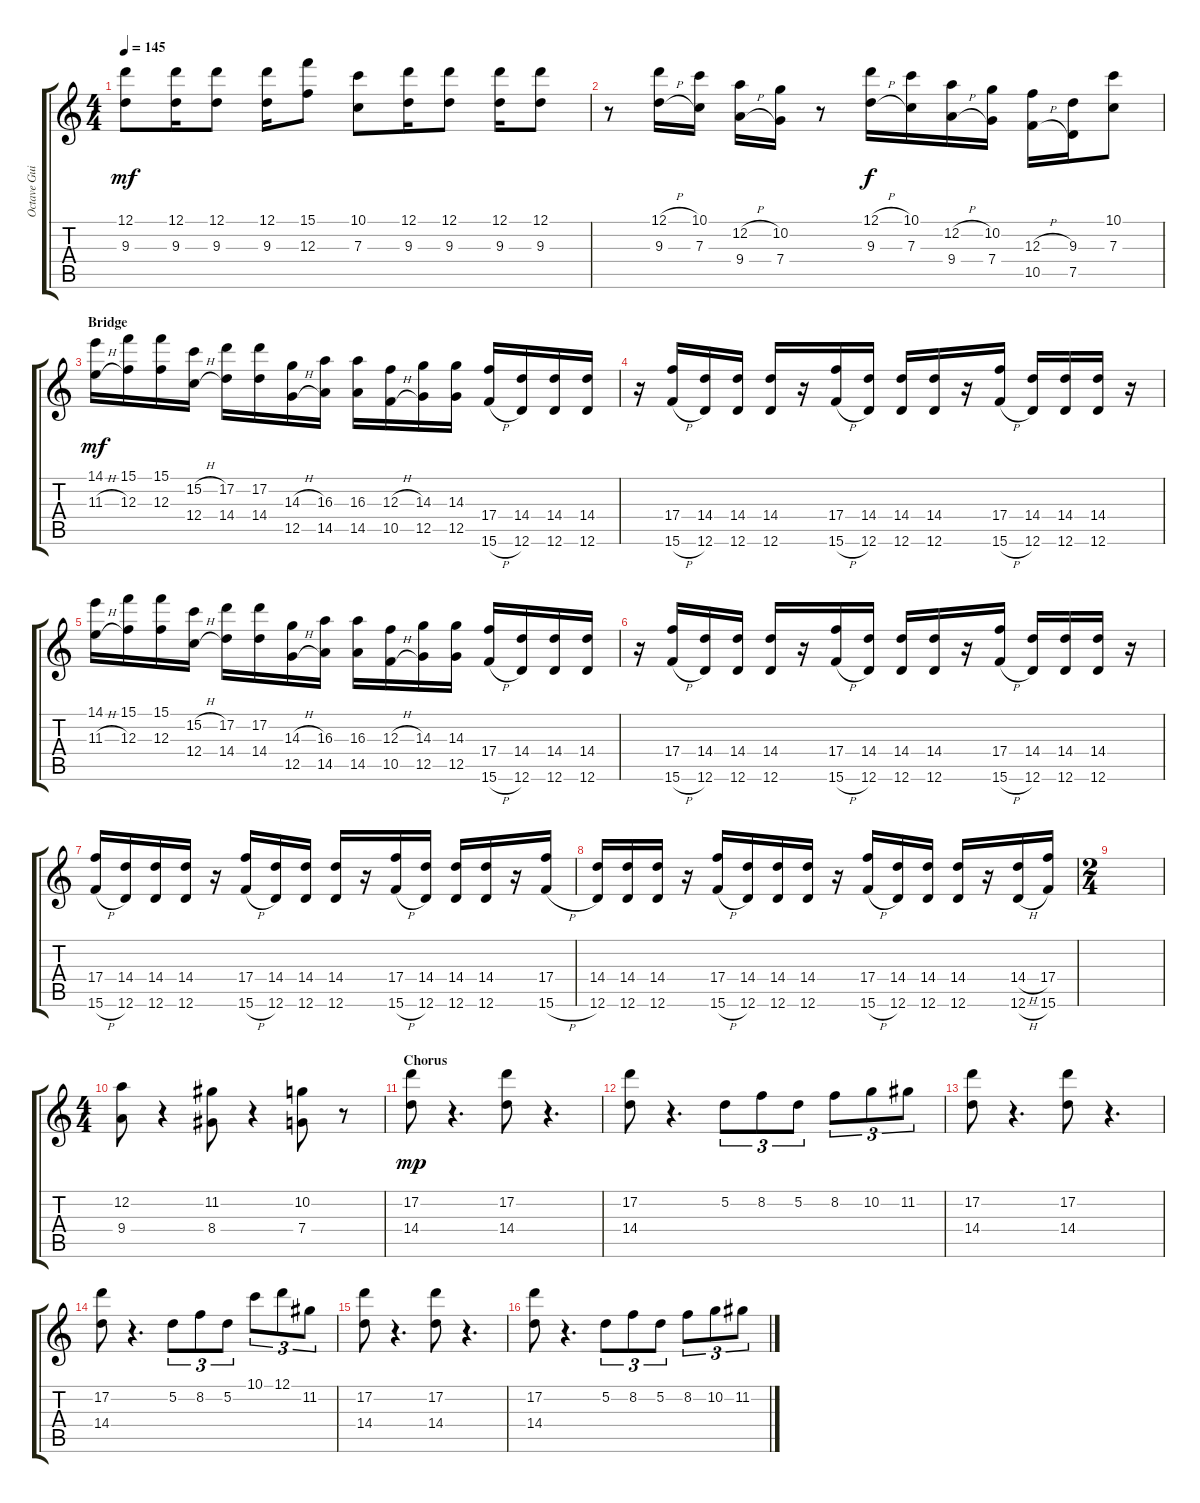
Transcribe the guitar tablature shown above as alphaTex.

\track ("Octave Guitar" "Octave Gui") {instrument distortionguitar}
\staff {score tabs}
\tuning (D4 A3 F3 C3 G2 D2) {hide}
\ts (4 4)
\tempo 145
\clef g2
\ks c
(12.1 9.3).8{dy mf} (12.1 9.3).16 (12.1 9.3).8 (12.1 9.3).16 (15.1 12.3).8 (10.1 7.3).8 (12.1 9.3).16 (12.1 9.3).8 (12.1 9.3).16 (12.1 9.3).8 |
r.8 (12.1{h} 9.3{h}).16 (10.1 7.3).16 (12.2{h} 9.4{h}).16 (10.2 7.4).16 r.8 (12.1{h} 9.3{h}).16{dy f} (10.1 7.3).16 (12.2{h} 9.4{h}).16 (10.2 7.4).16 (12.3{h} 10.5{h}).16 (9.3 7.5).16 (10.1 7.3).8 |
\section ("" "Bridge")
(14.1 11.3{h}).16{dy mf} (15.1 12.3).16 (15.1 12.3).16 (15.2{h} 12.4{h}).16 (17.2 14.4).16 (17.2 14.4).16 (14.3{h} 12.5{h}).16 (16.3 14.5).16 (16.3 14.5).16 (12.3{h} 10.5{h}).16 (14.3 12.5).16 (14.3 12.5).16 (17.4 15.6{h}).16 (14.4 12.6).16 (14.4 12.6).16 (14.4 12.6).16 |
r.16 (17.4 15.6{h}).16 (14.4 12.6).16 (14.4 12.6).16 (14.4 12.6).16 r.16 (17.4 15.6{h}).16 (14.4 12.6).16 (14.4 12.6).16 (14.4 12.6).16 r.16 (17.4 15.6{h}).16 (14.4 12.6).16 (14.4 12.6).16 (14.4 12.6).16 r.16 |
(14.1 11.3{h}).16 (15.1 12.3).16 (15.1 12.3).16 (15.2{h} 12.4{h}).16 (17.2 14.4).16 (17.2 14.4).16 (14.3{h} 12.5{h}).16 (16.3 14.5).16 (16.3 14.5).16 (12.3{h} 10.5{h}).16 (14.3 12.5).16 (14.3 12.5).16 (17.4 15.6{h}).16 (14.4 12.6).16 (14.4 12.6).16 (14.4 12.6).16 |
r.16 (17.4 15.6{h}).16 (14.4 12.6).16 (14.4 12.6).16 (14.4 12.6).16 r.16 (17.4 15.6{h}).16 (14.4 12.6).16 (14.4 12.6).16 (14.4 12.6).16 r.16 (17.4 15.6{h}).16 (14.4 12.6).16 (14.4 12.6).16 (14.4 12.6).16 r.16 |
(17.4 15.6{h}).16 (14.4 12.6).16 (14.4 12.6).16 (14.4 12.6).16 r.16 (17.4 15.6{h}).16 (14.4 12.6).16 (14.4 12.6).16 (14.4 12.6).16 r.16 (17.4 15.6{h}).16 (14.4 12.6).16 (14.4 12.6).16 (14.4 12.6).16 r.16 (17.4 15.6{h}).16 |
(14.4 12.6).16 (14.4 12.6).16 (14.4 12.6).16 r.16 (17.4 15.6{h}).16 (14.4 12.6).16 (14.4 12.6).16 (14.4 12.6).16 r.16 (17.4 15.6{h}).16 (14.4 12.6).16 (14.4 12.6).16 (14.4 12.6).16 r.16 (14.4{h} 12.6{h}).16 (17.4 15.6).16 |
\ts (2 4)
|
\ts (4 4)
(12.2 9.4).8 r.4 (11.2 8.4).8 r.4 (10.2 7.4).8 r.8 |
\section ("" "Chorus")
(17.2 14.4).8{dy mp} r.4{d} (17.2 14.4).8 r.4{d} |
(17.2 14.4).8 r.4{d} 5.2.8{tu (3 2)} 8.2.8{tu (3 2)} 5.2.8{tu (3 2)} 8.2.8{tu (3 2)} 10.2.8{tu (3 2)} 11.2.8{tu (3 2)} |
(17.2 14.4).8 r.4{d} (17.2 14.4).8 r.4{d} |
(17.2 14.4).8 r.4{d} 5.2.8{tu (3 2)} 8.2.8{tu (3 2)} 5.2.8{tu (3 2)} 10.1.8{tu (3 2)} 12.1.8{tu (3 2)} 11.2.8{tu (3 2)} |
(17.2 14.4).8 r.4{d} (17.2 14.4).8 r.4{d} |
(17.2 14.4).8 r.4{d} 5.2.8{tu (3 2)} 8.2.8{tu (3 2)} 5.2.8{tu (3 2)} 8.2.8{tu (3 2)} 10.2.8{tu (3 2)} 11.2.8{tu (3 2)}
